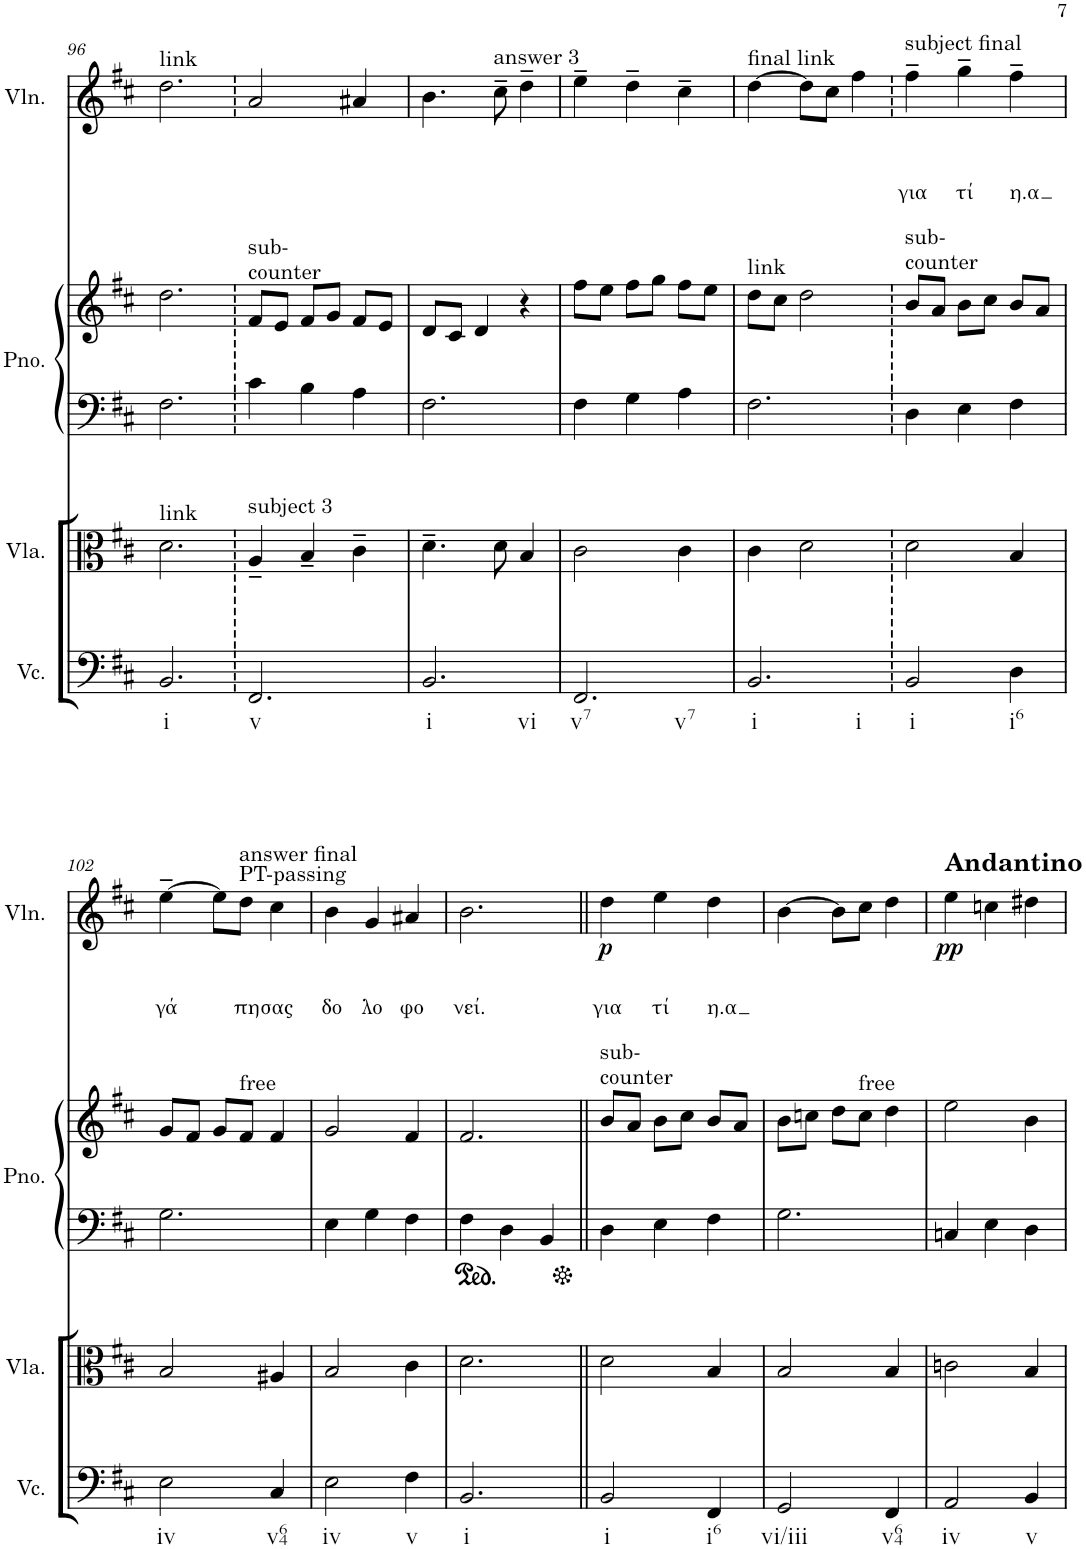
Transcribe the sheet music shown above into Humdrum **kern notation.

**kern	**kern	**kern	**kern	**kern	**text	**text	**text	**dynam
*part4	*part3	*part2	*part2	*part1	*part1	*part1	*part1	*part1
*staff5	*staff4	*staff3	*staff2	*staff1	*staff1	*staff1	*staff1	*staff1
*I"Violoncello	*I"Viola	*I"Grand Piano	*	*I"Violin	*	*	*	*
*I'Vc.	*I'Vla.	*I'Pno.	*	*I'Vln.	*	*	*	*
!!LO:PB:g=z
*clefF4	*clefC3	*clefF4	*clefG2	*clefG2	*	*	*	*
*k[f#c#]	*k[f#c#]	*k[f#c#]	*k[f#c#]	*k[f#c#]	*	*	*	*
*M3/4	*M3/4	*M3/4	*M3/4	*M3/4	*	*	*	*
=96	=96	=96	=96	=96	=96	=96	=96	=96
!	!	!	!	!LO:TX:a:t=link	!	!	!	!
!	!LO:TX:a:t=link	!	!	!	!	!	!	!
!LO:TX:b:t=i	!	!	!	!	!	!	!	!
2.BB/	2.d\	2.F#\	2.dd\	2.dd\	.	.	.	.
=97	=97	=97	=97	=97	=97	=97	=97	=97
!	!	!	!LO:TX:a:t=sub-	!	!	!	!	!
!	!	!	!LO:TX:a:t=counter	!	!	!	!	!
!	!LO:TX:a:t=subject 3	!	!	!	!	!	!	!
!LO:TX:b:t=v	!	!	!	!	!	!	!	!
2.FF#/	4A~/	4c#\	8f#/L	2a/	.	.	.	.
.	.	.	8e/J	.	.	.	.	.
.	4B~/	4B\	8f#/L	.	.	.	.	.
.	.	.	8g/J	.	.	.	.	.
.	4c#~\	4A\	8f#/L	4a#X/	.	.	.	.
.	.	.	8e/J	.	.	.	.	.
=98	=98	=98	=98	=98	=98	=98	=98	=98
!LO:TX:b:t=i	!	!	!	!	!	!	!	!
!LO:TX:b:t=vi	!	!	!	!	!	!	!	!
2.BB/	4.d~\	2.F#\	8d/L	4.b\	.	.	.	.
.	.	.	8c#/J	.	.	.	.	.
.	.	.	4d/	.	.	.	.	.
!	!	!	!	!LO:TX:a:t=answer 3	!	!	!	!
.	8d\	.	.	8cc#~\	.	.	.	.
.	4B/	.	4r	4dd~\	.	.	.	.
=99	=99	=99	=99	=99	=99	=99	=99	=99
!LO:TX:b:t=v7	!	!	!	!	!	!	!	!
!LO:TX:b:t=v7	!	!	!	!	!	!	!	!
2.FF#/	2c#\	4F#\	8ff#\L	4ee~\	.	.	.	.
.	.	.	8ee\J	.	.	.	.	.
.	.	4G\	8ff#\L	4dd~\	.	.	.	.
.	.	.	8gg\J	.	.	.	.	.
.	4c#\	4A\	8ff#\L	4cc#~\	.	.	.	.
.	.	.	8ee\J	.	.	.	.	.
=100	=100	=100	=100	=100	=100	=100	=100	=100
!	!	!	!	!LO:TX:a:t=final link	!	!	!	!
!	!	!	!LO:TX:a:t=link	!	!	!	!	!
!LO:TX:b:t=i	!	!	!	!	!	!	!	!
!LO:TX:b:t=i	!	!	!	!	!	!	!	!
2.BB/	4c#\	2.F#\	8dd\L	[4dd\	.	.	.	.
.	.	.	8cc#\J	.	.	.	.	.
.	2d\	.	2dd\	8dd\L]	.	.	.	.
.	.	.	.	8cc#\J	.	.	.	.
.	.	.	.	4ff#\	.	.	.	.
=101	=101	=101	=101	=101	=101	=101	=101	=101
!	!	!	!	!LO:TX:a:t=subject final	!	!	!	!
!	!	!	!LO:TX:a:t=sub-	!	!	!	!	!
!	!	!	!LO:TX:a:t=counter	!	!	!	!	!
!LO:TX:b:t=i	!	!	!	!	!	!	!	!
!	!	!	!	!	!	!	!LO:LY:b	!
2BB/	2d\	4D\	8b/L	4ff#~\	.	.	για	.
.	.	.	8a/J	.	.	.	.	.
!	!	!	!	!	!	!	!LO:LY:b	!
.	.	4E\	8b\L	4gg~\	.	.	τί	.
.	.	.	8cc#\J	.	.	.	.	.
!LO:TX:b:t=i6	!	!	!	!	!	!	!	!
!	!	!	!	!	!	!	!LO:LY:b	!
4D\	4B/	4F#\	8b/L	4ff#~\	.	.	η.α	.
.	.	.	8a/J	.	.	.	.	.
!!LO:LB:g=z
=102	=102	=102	=102	=102	=102	=102	=102	=102
!LO:TX:b:t=iv	!	!	!	!	!	!	!	!
!	!	!	!	!	!	!	!LO:LY:b	!
2E\	2B/	2.G\	8g/L	[4ee~\	.	.	γά	.
.	.	.	8f#/J	.	.	.	.	.
.	.	.	8g/L	8ee\L]	.	.	.	.
!	!	!	!	!LO:TX:a:t=PT-passing	!	!	!	!
!	!	!	!	!LO:TX:a:t=answer final	!	!	!	!
!	!	!	!LO:TX:a:t=free	!	!	!	!	!
!	!	!	!	!	!	!	!LO:LY:b	!
.	.	.	8f#/J	8dd\J	.	.	πη	.
!LO:TX:b:t=v64	!	!	!	!	!	!	!	!
!	!	!	!	!	!	!	!LO:LY:b	!
4C#/	4A#X/	.	4f#/	4cc#\	.	.	σας	.
=103	=103	=103	=103	=103	=103	=103	=103	=103
!LO:TX:b:t=iv	!	!	!	!	!	!	!	!
!	!	!	!	!	!	!	!LO:LY:b	!
2E\	2B/	4E\	2g/	4b\	.	.	δο	.
!	!	!	!	!	!	!	!LO:LY:b	!
.	.	4G\	.	4g/	.	.	λο	.
!LO:TX:b:t=v	!	!	!	!	!	!	!	!
!	!	!	!	!	!	!	!LO:LY:b	!
4F#\	4c#\	4F#\	4f#/	4a#X/	.	.	φο	.
=104	=104	=104	=104	=104	=104	=104	=104	=104
!LO:TX:b:t=i	!	!	!	!	!	!	!	!
!	!	!	!	!	!	!	!LO:LY:b	!
2.BB/	2.d\	4F#\	2.f#/	2.b\	.	.	νεί.	.
.	.	4D\	.	.	.	.	.	.
.	.	4BB/	.	.	.	.	.	.
=105||	=105||	=105||	=105||	=105||	=105||	=105||	=105||	=105||
!	!	!	!LO:TX:a:t=sub-	!	!	!	!	!
!	!	!	!LO:TX:a:t=counter	!	!	!	!	!
!LO:TX:b:t=i	!	!	!	!	!	!	!	!
!	!	!	!	!	!	!	!LO:LY:b	!LO:DY:b
2BB/	2d\	4D\	8b/L	4dd\	.	.	για	p
.	.	.	8a/J	.	.	.	.	.
!	!	!	!	!	!	!	!LO:LY:b	!
.	.	4E\	8b\L	4ee\	.	.	τί	.
.	.	.	8cc#\J	.	.	.	.	.
!LO:TX:b:t=i6	!	!	!	!	!	!	!	!
!	!	!	!	!	!	!	!LO:LY:b	!
4FF#/	4B/	4F#\	8b/L	4dd\	.	.	η.α	.
.	.	.	8a/J	.	.	.	.	.
=106	=106	=106	=106	=106	=106	=106	=106	=106
!LO:TX:b:t=vi/iii	!	!	!	!	!	!	!	!
2GG/	2B/	2.G\	8b\L	[4b\	.	.	.	.
.	.	.	8ccn\J	.	.	.	.	.
.	.	.	8dd\L	8b\L]	.	.	.	.
!	!	!	!LO:TX:a:t=free	!	!	!	!	!
.	.	.	8cc\J	8cc#\J	.	.	.	.
!LO:TX:b:t=v64	!	!	!	!	!	!	!	!
4FF#/	4B/	.	4dd\	4dd\	.	.	.	.
=107	=107	=107	=107	=107	=107	=107	=107	=107
!	!	!	!	!LO:TX:a:B:t=Andantino	!	!	!	!
!LO:TX:b:t=iv	!	!	!	!	!	!	!	!
!	!	!	!	!	!	!	!	!LO:DY:b
2AA/	2cn\	4Cn/	2ee\	4ee\	.	.	.	pp
.	.	4E\	.	4ccn\	.	.	.	.
!LO:TX:b:t=v	!	!	!	!	!	!	!	!
4BB/	4B/	4D\	4b\	4dd#X\	.	.	.	.
=	=	=	=	=	=	=	=	=
*-	*-	*-	*-	*-	*-	*-	*-	*-
